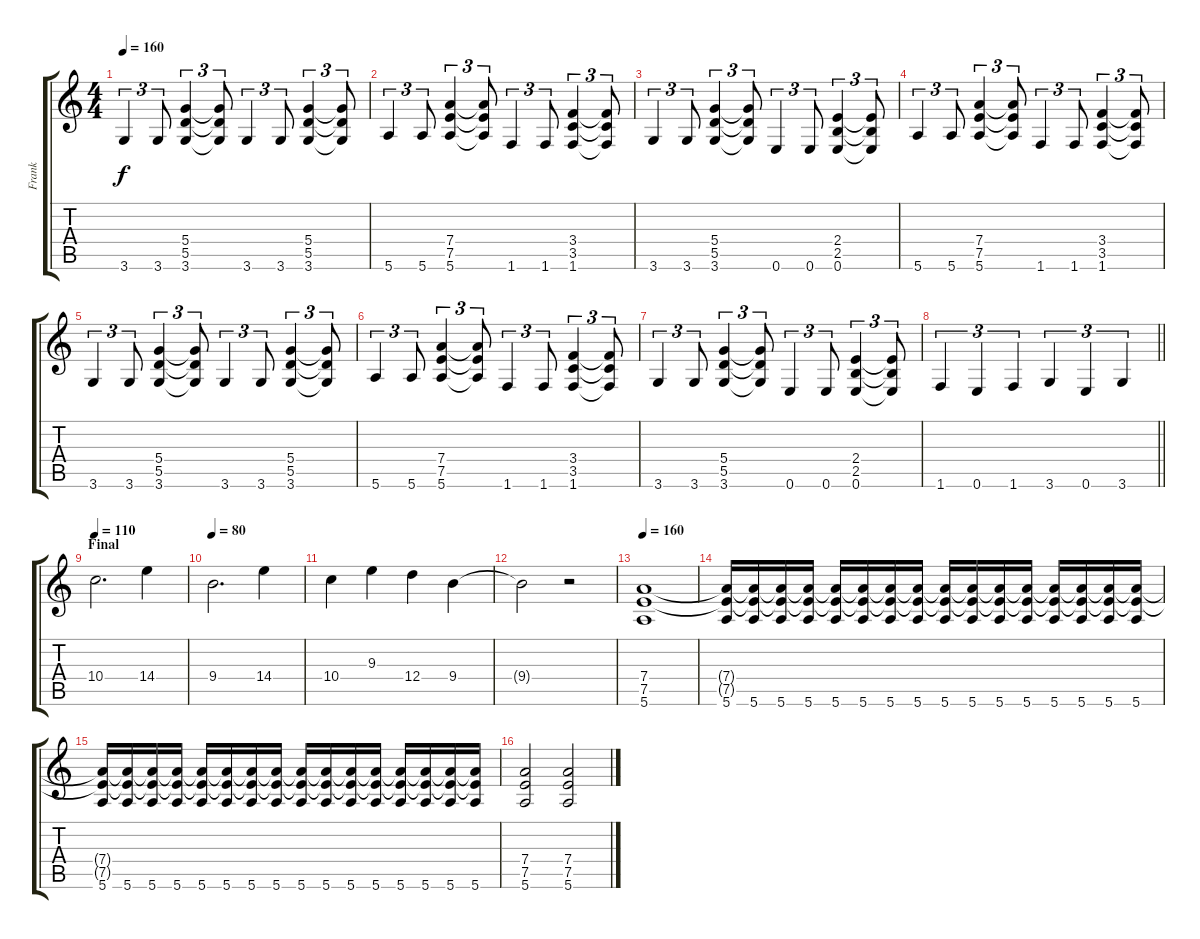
\track ("Frank" "Frank") {instrument distortionguitar}
\staff {score tabs}
\tuning (E4 B3 G3 D3 A2 E2) {hide}
\ts (4 4)
\tempo 160
\clef g2
\ks c
3.6.4{tu (3 2) dy f} 3.6.8{tu (3 2)} (5.4 5.5 3.6).4{tu (3 2)} (5.4{t} 5.5{t} 3.6{t}).8{tu (3 2)} 3.6.4{tu (3 2)} 3.6.8{tu (3 2)} (5.4 5.5 3.6).4{tu (3 2)} (5.4{t} 5.5{t} 3.6{t}).8{tu (3 2)} |
5.6.4{tu (3 2)} 5.6.8{tu (3 2)} (7.4 7.5 5.6).4{tu (3 2)} (7.4{t} 7.5{t} 5.6{t}).8{tu (3 2)} 1.6.4{tu (3 2)} 1.6.8{tu (3 2)} (3.4 3.5 1.6).4{tu (3 2)} (3.4{t} 3.5{t} 1.6{t}).8{tu (3 2)} |
3.6.4{tu (3 2)} 3.6.8{tu (3 2)} (5.4 5.5 3.6).4{tu (3 2)} (5.4{t} 5.5{t} 3.6{t}).8{tu (3 2)} 0.6.4{tu (3 2)} 0.6.8{tu (3 2)} (2.4 2.5 0.6).4{tu (3 2)} (2.4{t} 2.5{t} 0.6{t}).8{tu (3 2)} |
5.6.4{tu (3 2)} 5.6.8{tu (3 2)} (7.4 7.5 5.6).4{tu (3 2)} (7.4{t} 7.5{t} 5.6{t}).8{tu (3 2)} 1.6.4{tu (3 2)} 1.6.8{tu (3 2)} (3.4 3.5 1.6).4{tu (3 2)} (3.4{t} 3.5{t} 1.6{t}).8{tu (3 2)} |
3.6.4{tu (3 2)} 3.6.8{tu (3 2)} (5.4 5.5 3.6).4{tu (3 2)} (5.4{t} 5.5{t} 3.6{t}).8{tu (3 2)} 3.6.4{tu (3 2)} 3.6.8{tu (3 2)} (5.4 5.5 3.6).4{tu (3 2)} (5.4{t} 5.5{t} 3.6{t}).8{tu (3 2)} |
5.6.4{tu (3 2)} 5.6.8{tu (3 2)} (7.4 7.5 5.6).4{tu (3 2)} (7.4{t} 7.5{t} 5.6{t}).8{tu (3 2)} 1.6.4{tu (3 2)} 1.6.8{tu (3 2)} (3.4 3.5 1.6).4{tu (3 2)} (3.4{t} 3.5{t} 1.6{t}).8{tu (3 2)} |
3.6.4{tu (3 2)} 3.6.8{tu (3 2)} (5.4 5.5 3.6).4{tu (3 2)} (5.4{t} 5.5{t} 3.6{t}).8{tu (3 2)} 0.6.4{tu (3 2)} 0.6.8{tu (3 2)} (2.4 2.5 0.6).4{tu (3 2)} (2.4{t} 2.5{t} 0.6{t}).8{tu (3 2)} |
\barLineRight lightlight
1.6.4{tu (3 2)} 0.6.4{tu (3 2)} 1.6.4{tu (3 2)} 3.6.4{tu (3 2)} 0.6.4{tu (3 2)} 3.6.4{tu (3 2)} |
\section ("" "Final")
\tempo 110
10.4.2{d} 14.4.4 |
\tempo 80
9.4.2{d} 14.4.4 |
10.4.4 9.3.4 12.4.4 9.4.4 |
9.4{t}.2 r.2 |
\tempo 160
(7.4 7.5 5.6).1 |
(7.4{t} 7.5{t} 5.6).16 (7.4{t} 7.5{t} 5.6).16 (7.4{t} 7.5{t} 5.6).16 (7.4{t} 7.5{t} 5.6).16 (7.4{t} 7.5{t} 5.6).16 (7.4{t} 7.5{t} 5.6).16 (7.4{t} 7.5{t} 5.6).16 (7.4{t} 7.5{t} 5.6).16 (7.4{t} 7.5{t} 5.6).16 (7.4{t} 7.5{t} 5.6).16 (7.4{t} 7.5{t} 5.6).16 (7.4{t} 7.5{t} 5.6).16 (7.4{t} 7.5{t} 5.6).16 (7.4{t} 7.5{t} 5.6).16 (7.4{t} 7.5{t} 5.6).16 (7.4{t} 7.5{t} 5.6).16 |
(7.4{t} 7.5{t} 5.6).16 (7.4{t} 7.5{t} 5.6).16 (7.4{t} 7.5{t} 5.6).16 (7.4{t} 7.5{t} 5.6).16 (7.4{t} 7.5{t} 5.6).16 (7.4{t} 7.5{t} 5.6).16 (7.4{t} 7.5{t} 5.6).16 (7.4{t} 7.5{t} 5.6).16 (7.4{t} 7.5{t} 5.6).16 (7.4{t} 7.5{t} 5.6).16 (7.4{t} 7.5{t} 5.6).16 (7.4{t} 7.5{t} 5.6).16 (7.4{t} 7.5{t} 5.6).16 (7.4{t} 7.5{t} 5.6).16 (7.4{t} 7.5{t} 5.6).16 (7.4{t} 7.5{t} 5.6).16 |
(7.4 7.5 5.6).2 (7.4 7.5 5.6).2
